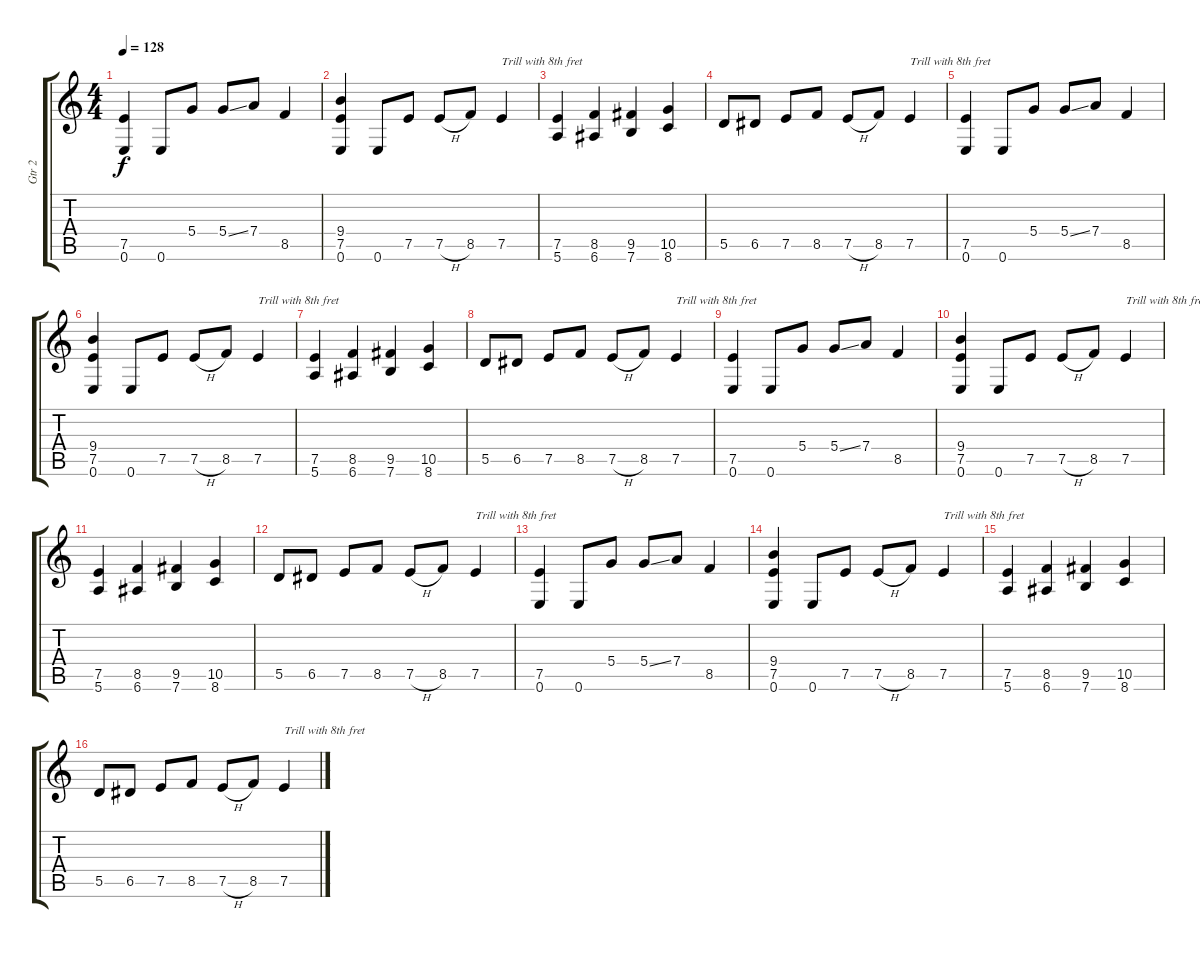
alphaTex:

\track ("Gtr 2" "Gtr 2") {instrument distortionguitar}
\staff {score tabs}
\tuning (E4 B3 G3 D3 A2 E2) {hide}
\ts (4 4)
\tempo 128
\clef g2
\ks c
(7.5 0.6).4{dy f} 0.6.8 5.4.8 5.4{ss}.8 7.4.8 8.5.4 |
(9.4 7.5 0.6).4 0.6.8 7.5.8 7.5{h}.8 8.5.8 7.5.4{txt "Trill with 8th fret"} |
(7.5 5.6).4 (8.5 6.6).4 (9.5 7.6).4 (10.5 8.6).4 |
5.5.8 6.5.8 7.5.8 8.5.8 7.5{h}.8 8.5.8 7.5.4{txt "Trill with 8th fret"} |
(7.5 0.6).4 0.6.8 5.4.8 5.4{ss}.8 7.4.8 8.5.4 |
(9.4 7.5 0.6).4 0.6.8 7.5.8 7.5{h}.8 8.5.8 7.5.4{txt "Trill with 8th fret"} |
(7.5 5.6).4 (8.5 6.6).4 (9.5 7.6).4 (10.5 8.6).4 |
5.5.8 6.5.8 7.5.8 8.5.8 7.5{h}.8 8.5.8 7.5.4{txt "Trill with 8th fret"} |
(7.5 0.6).4 0.6.8 5.4.8 5.4{ss}.8 7.4.8 8.5.4 |
(9.4 7.5 0.6).4 0.6.8 7.5.8 7.5{h}.8 8.5.8 7.5.4{txt "Trill with 8th fret"} |
(7.5 5.6).4 (8.5 6.6).4 (9.5 7.6).4 (10.5 8.6).4 |
5.5.8 6.5.8 7.5.8 8.5.8 7.5{h}.8 8.5.8 7.5.4{txt "Trill with 8th fret"} |
(7.5 0.6).4 0.6.8 5.4.8 5.4{ss}.8 7.4.8 8.5.4 |
(9.4 7.5 0.6).4 0.6.8 7.5.8 7.5{h}.8 8.5.8 7.5.4{txt "Trill with 8th fret"} |
(7.5 5.6).4 (8.5 6.6).4 (9.5 7.6).4 (10.5 8.6).4 |
5.5.8 6.5.8 7.5.8 8.5.8 7.5{h}.8 8.5.8 7.5.4{txt "Trill with 8th fret"}
